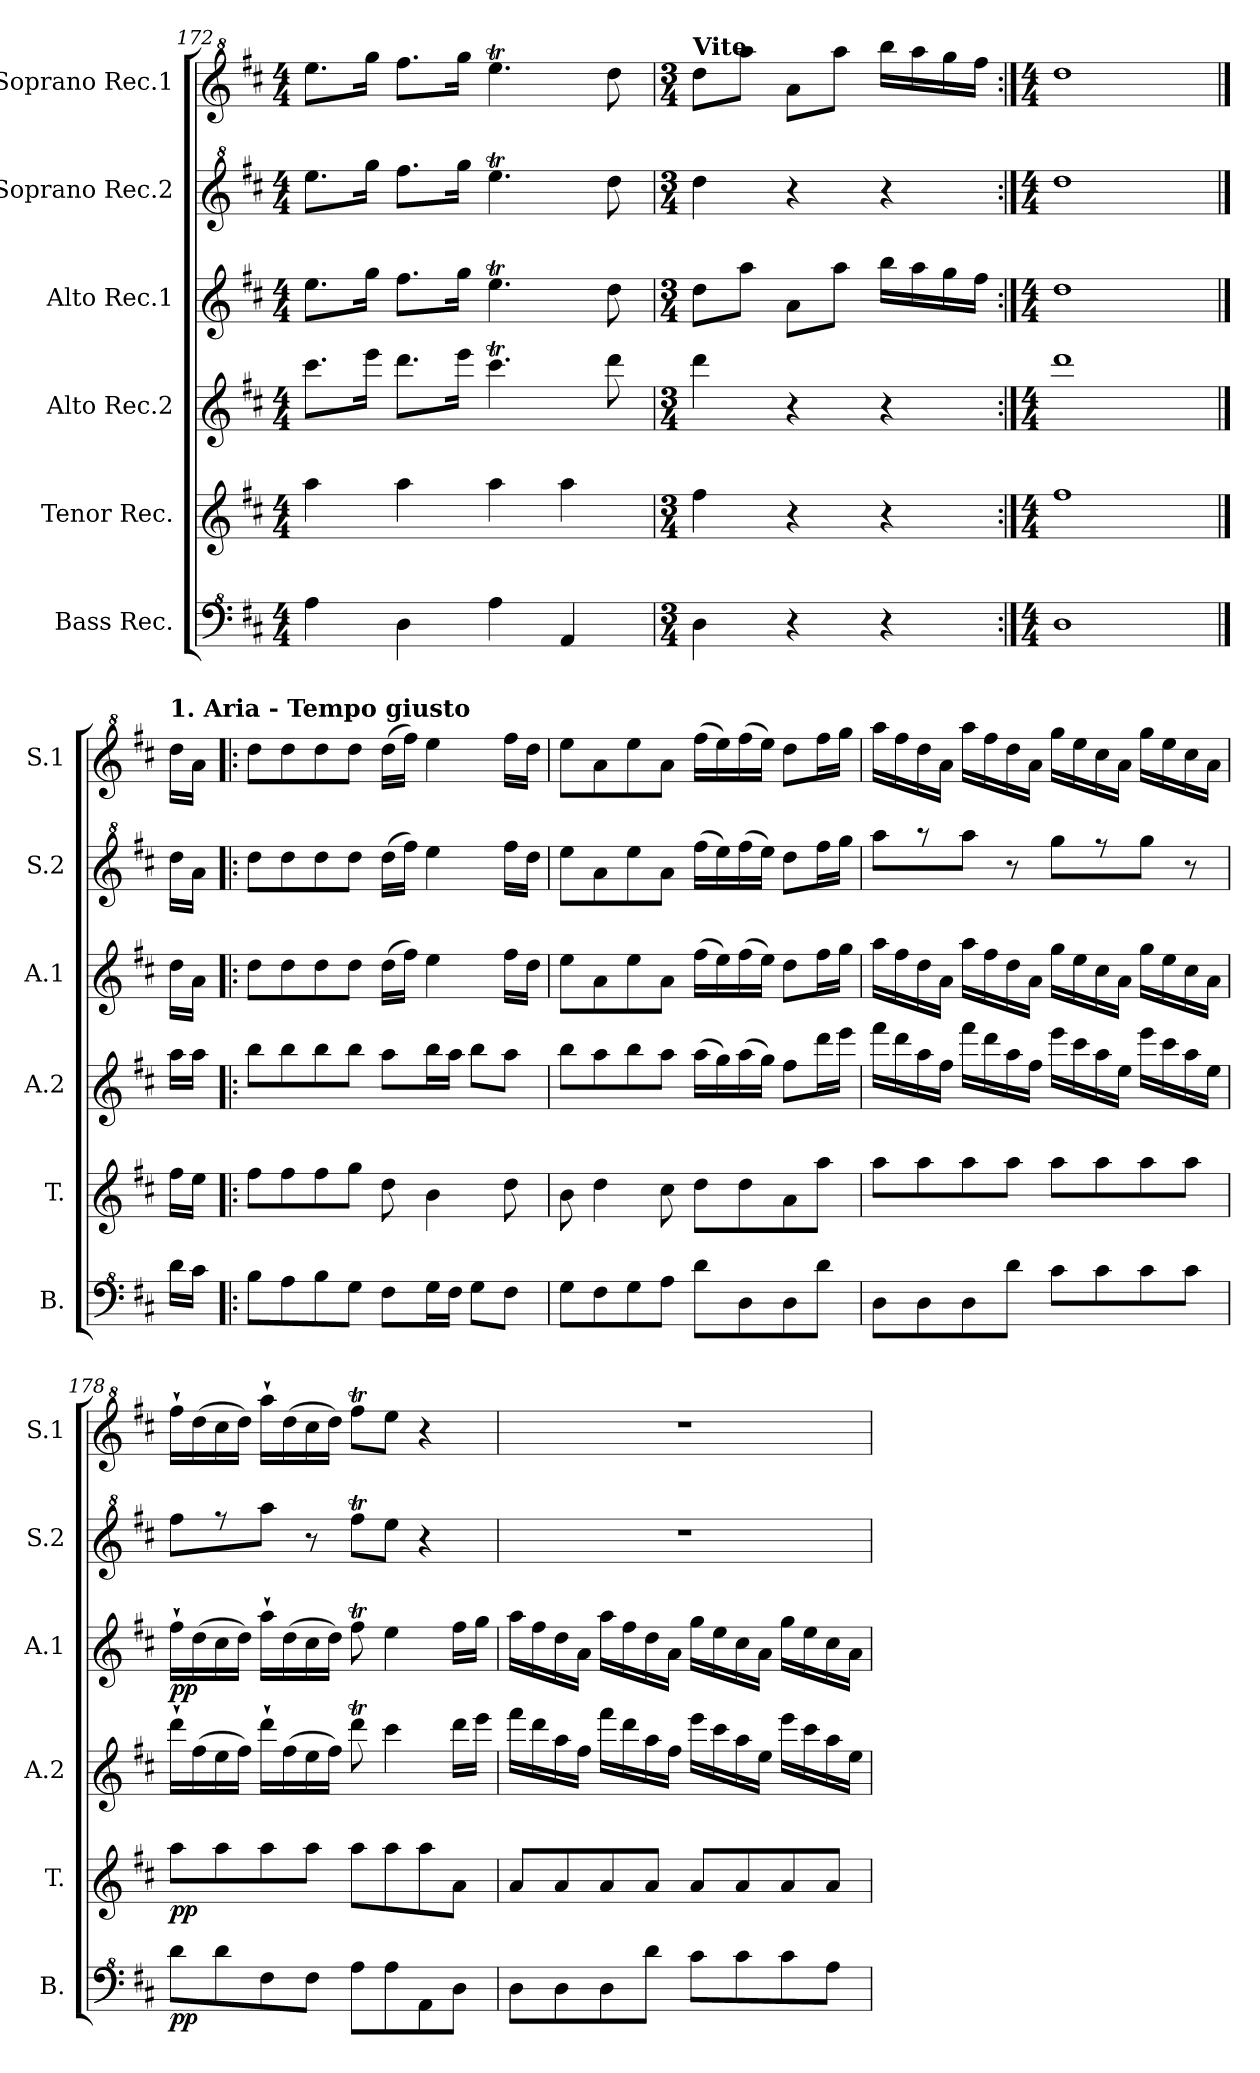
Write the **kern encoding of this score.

**kern	**dynam	**kern	**dynam	**kern	**kern	**dynam	**kern	**kern
*part6	*part6	*part5	*part5	*part4	*part3	*part3	*part2	*part1
*staff6	*staff6	*staff5	*staff5	*staff4	*staff3	*staff3	*staff2	*staff1
*I"Bass Rec.	*	*I"Tenor Rec.	*	*I"Alto Rec.2	*I"Alto Rec.1	*	*I"Soprano Rec.2	*I"Soprano Rec.1
*I'B.	*	*I'T.	*	*I'A.2	*I'A.1	*	*I'S.2	*I'S.1
*clefF^4	*	*clefG2	*	*clefG2	*clefG2	*	*clefG^2	*clefG^2
*k[f#c#]	*	*k[f#c#]	*	*k[f#c#]	*k[f#c#]	*	*k[f#c#]	*k[f#c#]
*D:	*	*D:	*	*D:	*D:	*	*D:	*D:
*M4/4	*	*M4/4	*	*M4/4	*M4/4	*	*M4/4	*M4/4
=172	=172	=172	=172	=172	=172	=172	=172	=172
4a\	.	4aa\	.	8.ccc#\L	8.ee\L	.	8.eee\L	8.eee\L
.	.	.	.	16eee\Jk	16gg\Jk	.	16ggg\Jk	16ggg\Jk
4d\	.	4aa\	.	8.ddd\L	8.ff#\L	.	8.fff#\L	8.fff#\L
.	.	.	.	16eee\Jk	16gg\Jk	.	16ggg\Jk	16ggg\Jk
4a\	.	4aa\	.	4.ccc#t\	4.eeT\	.	4.eeeT\	4.eeeT\
4A/	.	4aa\	.	.	.	.	.	.
.	.	.	.	8ddd\	8dd\	.	8ddd\	8ddd\
=173	=173	=173	=173	=173	=173	=173	=173	=173
*M3/4	*	*M3/4	*	*M3/4	*M3/4	*	*M3/4	*M3/4
!	!	!	!	!	!	!	!	!LO:TX:a:B:t=Vite
4d\	.	4ff#\	.	4ddd\	8dd\L	.	4ddd\	8ddd\L
.	.	.	.	.	8aa\J	.	.	8aaa\J
4r	.	4r	.	4r	8a\L	.	4r	8aa\L
.	.	.	.	.	8aa\J	.	.	8aaa\J
4r	.	4r	.	4r	16bb\LL	.	4r	16bbb\LL
.	.	.	.	.	16aa\	.	.	16aaa\
.	.	.	.	.	16gg\	.	.	16ggg\
.	.	.	.	.	16ff#\JJ	.	.	16fff#\JJ
=174:|!	=174:|!	=174:|!	=174:|!	=174:|!	=174:|!	=174:|!	=174:|!	=174:|!
*M4/4	*	*M4/4	*	*M4/4	*M4/4	*	*M4/4	*M4/4
1d	.	1ff#	.	1ddd	1dd	.	1ddd	1ddd
!!LO:LB:g=z
==174X1	==174X1	==174X1	==174X1	==174X1	==174X1	==174X1	==174X1	==174X1
!	!	!	!	!	!	!	!	!LO:TX:a:B:t=1. Aria - Tempo giusto
16dd\LL	.	16ff#\LL	.	16aa\LL	16dd\LL	.	16ddd\LL	16ddd\LL
16cc#\JJ	.	16ee\JJ	.	16aa\JJ	16a\JJ	.	16aa\JJ	16aa\JJ
=175!|:	=175!|:	=175!|:	=175!|:	=175!|:	=175!|:	=175!|:	=175!|:	=175!|:
8b\L	.	8ff#\L	.	8bb\L	8dd\L	.	8ddd\L	8ddd\L
8a\	.	8ff#\	.	8bb\	8dd\	.	8ddd\	8ddd\
8b\	.	8ff#\	.	8bb\	8dd\	.	8ddd\	8ddd\
8g\J	.	8gg\J	.	8bb\J	8dd\J	.	8ddd\J	8ddd\J
8f#\L	.	8dd\	.	8aa\L	(>16dd\LL	.	(>16ddd\LL	(>16ddd\LL
.	.	.	.	.	16ff#\JJ)	.	16fff#\JJ)	16fff#\JJ)
16g\L	.	4b\	.	16bb\L	4ee\	.	4eee\	4eee\
16f#\JJ	.	.	.	16aa\JJ	.	.	.	.
8g\L	.	.	.	8bb\L	.	.	.	.
8f#\J	.	8dd\	.	8aa\J	16ff#\LL	.	16fff#\LL	16fff#\LL
.	.	.	.	.	16dd\JJ	.	16ddd\JJ	16ddd\JJ
=176	=176	=176	=176	=176	=176	=176	=176	=176
8g\L	.	8b\	.	8bb\L	8ee\L	.	8eee\L	8eee\L
8f#\	.	4dd\	.	8aa\	8a\	.	8aa\	8aa\
8g\	.	.	.	8bb\	8ee\	.	8eee\	8eee\
8a\J	.	8cc#\	.	8aa\J	8a\J	.	8aa\J	8aa\J
8dd\L	.	8dd\L	.	(>16aa\LL	(>16ff#\LL	.	(>16fff#\LL	(>16fff#\LL
.	.	.	.	16gg\)	16ee\)	.	16eee\)	16eee\)
8d\	.	8dd\	.	(>16aa\	(>16ff#\	.	(>16fff#\	(>16fff#\
.	.	.	.	16gg\JJ)	16ee\JJ)	.	16eee\JJ)	16eee\JJ)
8d\	.	8a\	.	8ff#\L	8dd\L	.	8ddd\L	8ddd\L
8dd\J	.	8aa\J	.	16ddd\L	16ff#\L	.	16fff#\L	16fff#\L
.	.	.	.	16eee\JJ	16gg\JJ	.	16ggg\JJ	16ggg\JJ
=177	=177	=177	=177	=177	=177	=177	=177	=177
8d\L	.	8aa\L	.	16fff#\LL	16aa\LL	.	8aaa\L	16aaa\LL
.	.	.	.	16ddd\	16ff#\	.	.	16fff#\
8d\	.	8aa\	.	16aa\	16dd\	.	8r	16ddd\
.	.	.	.	16ff#\JJ	16a\JJ	.	.	16aa\JJ
8d\	.	8aa\	.	16fff#\LL	16aa\LL	.	8aaa\J	16aaa\LL
.	.	.	.	16ddd\	16ff#\	.	.	16fff#\
8dd\J	.	8aa\J	.	16aa\	16dd\	.	8r	16ddd\
.	.	.	.	16ff#\JJ	16a\JJ	.	.	16aa\JJ
8cc#\L	.	8aa\L	.	16eee\LL	16gg\LL	.	8ggg\L	16ggg\LL
.	.	.	.	16ccc#\	16ee\	.	.	16eee\
8cc#\	.	8aa\	.	16aa\	16cc#\	.	8r	16ccc#\
.	.	.	.	16ee\JJ	16a\JJ	.	.	16aa\JJ
8cc#\	.	8aa\	.	16eee\LL	16gg\LL	.	8ggg\J	16ggg\LL
.	.	.	.	16ccc#\	16ee\	.	.	16eee\
8cc#\J	.	8aa\J	.	16aa\	16cc#\	.	8r	16ccc#\
.	.	.	.	16ee\JJ	16a\JJ	.	.	16aa\JJ
=178	=178	=178	=178	=178	=178	=178	=178	=178
!	!LO:DY:b	!	!LO:DY:b	!	!	!LO:DY:b	!	!
8dd\L	pp	8aa\L	pp	16ddd`\LL	16ff#`\LL	pp	8fff#\L	16fff#`\LL
.	.	.	.	(>16ff#\	(>16dd\	.	.	(>16ddd\
8dd\	.	8aa\	.	16ee\	16cc#\	.	8r	16ccc#\
.	.	.	.	16ff#\JJ)	16dd\JJ)	.	.	16ddd\JJ)
8f#\	.	8aa\	.	16ddd`\LL	16aa`\LL	.	8aaa\J	16aaa`\LL
.	.	.	.	(>16ff#\	(>16dd\	.	.	(>16ddd\
8f#\J	.	8aa\J	.	16ee\	16cc#\	.	8r	16ccc#\
.	.	.	.	16ff#\JJ)	16dd\JJ)	.	.	16ddd\JJ)
8a\L	.	8aa\L	.	8dddT\	8ff#t\	.	8fff#t\L	8fff#t\L
8a\	.	8aa\	.	4ccc#\	4ee\	.	8eee\J	8eee\J
8A\	.	8aa\	.	.	.	.	4r	4r
8d\J	.	8a\J	.	16ddd\LL	16ff#\LL	.	.	.
.	.	.	.	16eee\JJ	16gg\JJ	.	.	.
!!LO:LB:g=z
=179	=179	=179	=179	=179	=179	=179	=179	=179
8d\L	.	8a/L	.	16fff#\LL	16aa\LL	.	1r	1r
.	.	.	.	16ddd\	16ff#\	.	.	.
8d\	.	8a/	.	16aa\	16dd\	.	.	.
.	.	.	.	16ff#\JJ	16a\JJ	.	.	.
8d\	.	8a/	.	16fff#\LL	16aa\LL	.	.	.
.	.	.	.	16ddd\	16ff#\	.	.	.
8dd\J	.	8a/J	.	16aa\	16dd\	.	.	.
.	.	.	.	16ff#\JJ	16a\JJ	.	.	.
8cc#\L	.	8a/L	.	16eee\LL	16gg\LL	.	.	.
.	.	.	.	16ccc#\	16ee\	.	.	.
8cc#\	.	8a/	.	16aa\	16cc#\	.	.	.
.	.	.	.	16ee\JJ	16a\JJ	.	.	.
8cc#\	.	8a/	.	16eee\LL	16gg\LL	.	.	.
.	.	.	.	16ccc#\	16ee\	.	.	.
8a\J	.	8a/J	.	16aa\	16cc#\	.	.	.
.	.	.	.	16ee\JJ	16a\JJ	.	.	.
=	=	=	=	=	=	=	=	=
*-	*-	*-	*-	*-	*-	*-	*-	*-
